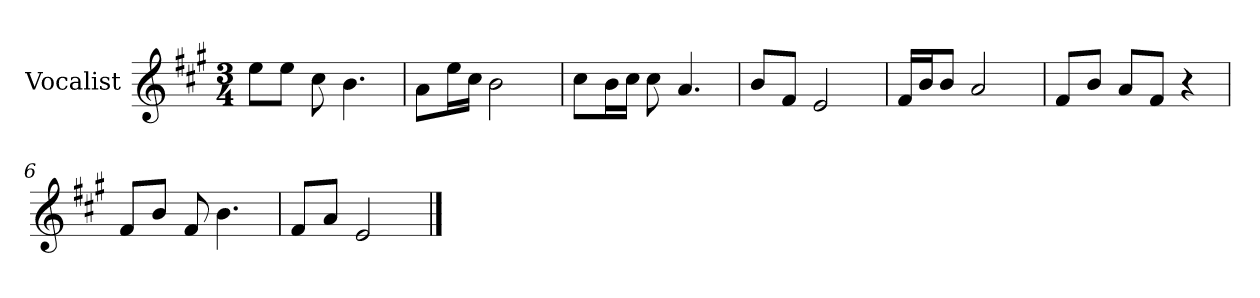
**kern
*part1
*staff1
*I"Vocalist
*k[f#c#g#]
*A:
*M3/4
=
8eeL
8eeJ
8cc#
4.b
=1
8aL
16eeL
16cc#JJ
2b
=2
8cc#L
16bL
16cc#JJ
8cc#
4.a
=3
8bL
8f#J
2e
=4
16f#LL
16bJ
8bJ
2a
=5
8f#L
8bJ
8aL
8f#J
4r
=6
8f#L
8bJ
8f#
4.b
=7
8f#L
8aJ
2e
==
*-
